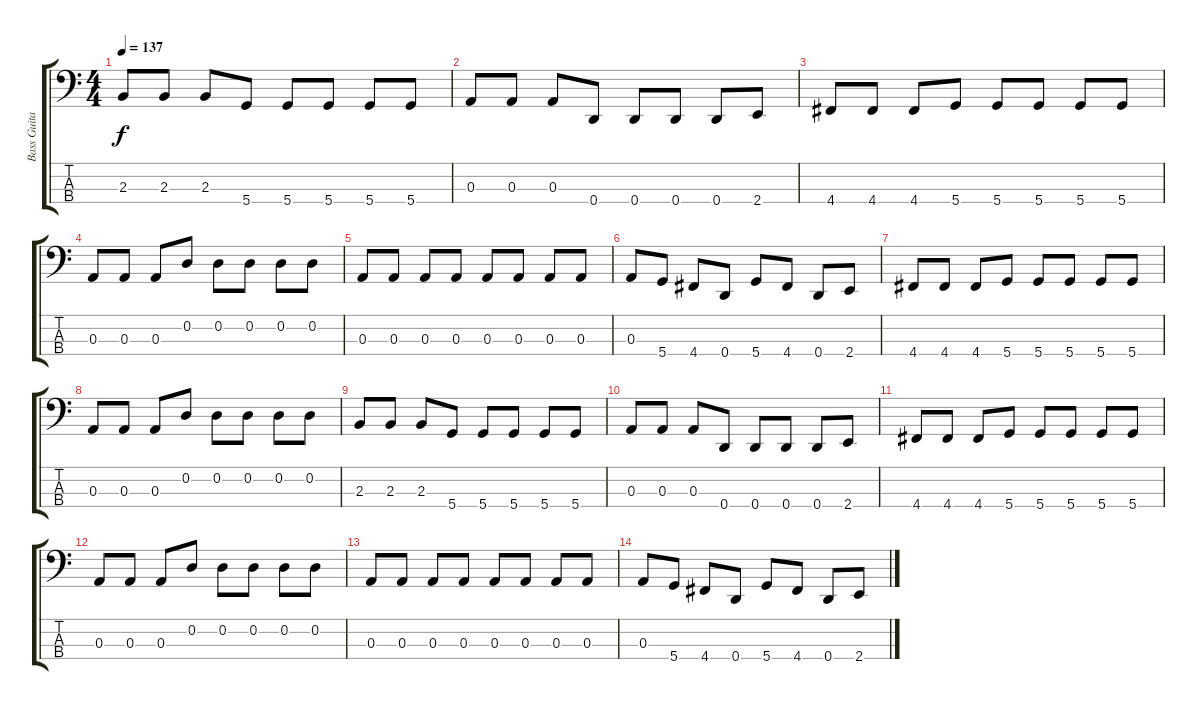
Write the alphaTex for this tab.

\track ("Bass Guitar" "Bass Guita") {instrument electricbasspick}
\staff {score tabs}
\tuning (G2 D2 A1 D1) {hide}
\ts (4 4)
\tempo 137
\clef f4
\ks c
2.3.8{dy f} 2.3.8 2.3.8 5.4.8 5.4.8 5.4.8 5.4.8 5.4.8 |
0.3.8 0.3.8 0.3.8 0.4.8 0.4.8 0.4.8 0.4.8 2.4.8 |
4.4.8 4.4.8 4.4.8 5.4.8 5.4.8 5.4.8 5.4.8 5.4.8 |
0.3.8 0.3.8 0.3.8 0.2.8 0.2.8 0.2.8 0.2.8 0.2.8 |
0.3.8 0.3.8 0.3.8 0.3.8 0.3.8 0.3.8 0.3.8 0.3.8 |
0.3.8 5.4.8 4.4.8 0.4.8 5.4.8 4.4.8 0.4.8 2.4.8 |
4.4.8 4.4.8 4.4.8 5.4.8 5.4.8 5.4.8 5.4.8 5.4.8 |
0.3.8 0.3.8 0.3.8 0.2.8 0.2.8 0.2.8 0.2.8 0.2.8 |
2.3.8 2.3.8 2.3.8 5.4.8 5.4.8 5.4.8 5.4.8 5.4.8 |
0.3.8 0.3.8 0.3.8 0.4.8 0.4.8 0.4.8 0.4.8 2.4.8 |
4.4.8 4.4.8 4.4.8 5.4.8 5.4.8 5.4.8 5.4.8 5.4.8 |
0.3.8 0.3.8 0.3.8 0.2.8 0.2.8 0.2.8 0.2.8 0.2.8 |
0.3.8 0.3.8 0.3.8 0.3.8 0.3.8 0.3.8 0.3.8 0.3.8 |
0.3.8 5.4.8 4.4.8 0.4.8 5.4.8 4.4.8 0.4.8 2.4.8
